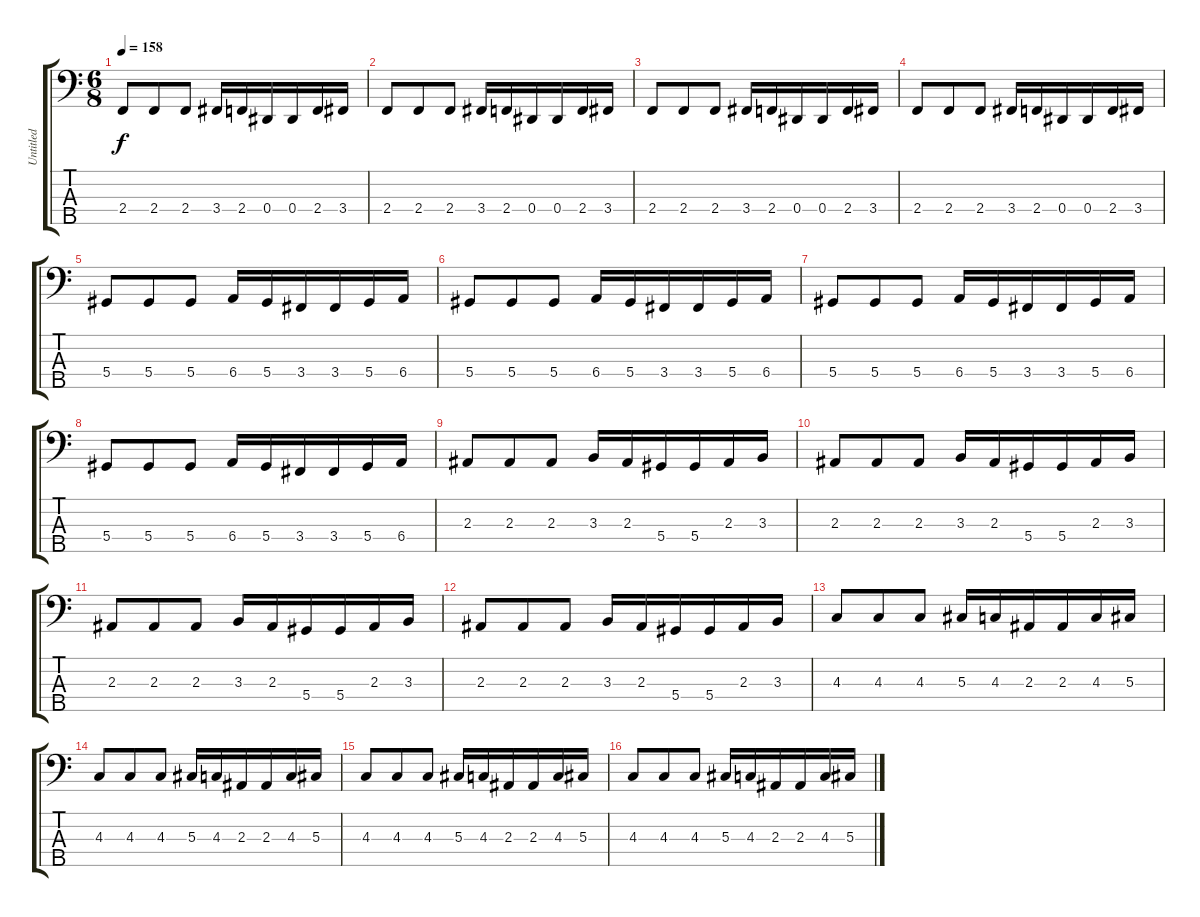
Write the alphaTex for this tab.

\track ("Untitled" "Untitled") {instrument electricbassfinger}
\staff {score tabs}
\tuning (Gb2 Db2 Ab1 Eb1 Bb0) {hide}
\ts (6 8)
\tempo 158
\clef f4
\ks c
2.4.8{dy f} 2.4.8 2.4.8 3.4.16 2.4.16 0.4.16 0.4.16 2.4.16 3.4.16 |
2.4.8 2.4.8 2.4.8 3.4.16 2.4.16 0.4.16 0.4.16 2.4.16 3.4.16 |
2.4.8 2.4.8 2.4.8 3.4.16 2.4.16 0.4.16 0.4.16 2.4.16 3.4.16 |
2.4.8 2.4.8 2.4.8 3.4.16 2.4.16 0.4.16 0.4.16 2.4.16 3.4.16 |
5.4.8 5.4.8 5.4.8 6.4.16 5.4.16 3.4.16 3.4.16 5.4.16 6.4.16 |
5.4.8 5.4.8 5.4.8 6.4.16 5.4.16 3.4.16 3.4.16 5.4.16 6.4.16 |
5.4.8 5.4.8 5.4.8 6.4.16 5.4.16 3.4.16 3.4.16 5.4.16 6.4.16 |
5.4.8 5.4.8 5.4.8 6.4.16 5.4.16 3.4.16 3.4.16 5.4.16 6.4.16 |
2.3.8 2.3.8 2.3.8 3.3.16 2.3.16 5.4.16 5.4.16 2.3.16 3.3.16 |
2.3.8 2.3.8 2.3.8 3.3.16 2.3.16 5.4.16 5.4.16 2.3.16 3.3.16 |
2.3.8 2.3.8 2.3.8 3.3.16 2.3.16 5.4.16 5.4.16 2.3.16 3.3.16 |
2.3.8 2.3.8 2.3.8 3.3.16 2.3.16 5.4.16 5.4.16 2.3.16 3.3.16 |
4.3.8 4.3.8 4.3.8 5.3.16 4.3.16 2.3.16 2.3.16 4.3.16 5.3.16 |
4.3.8 4.3.8 4.3.8 5.3.16 4.3.16 2.3.16 2.3.16 4.3.16 5.3.16 |
4.3.8 4.3.8 4.3.8 5.3.16 4.3.16 2.3.16 2.3.16 4.3.16 5.3.16 |
4.3.8 4.3.8 4.3.8 5.3.16 4.3.16 2.3.16 2.3.16 4.3.16 5.3.16
